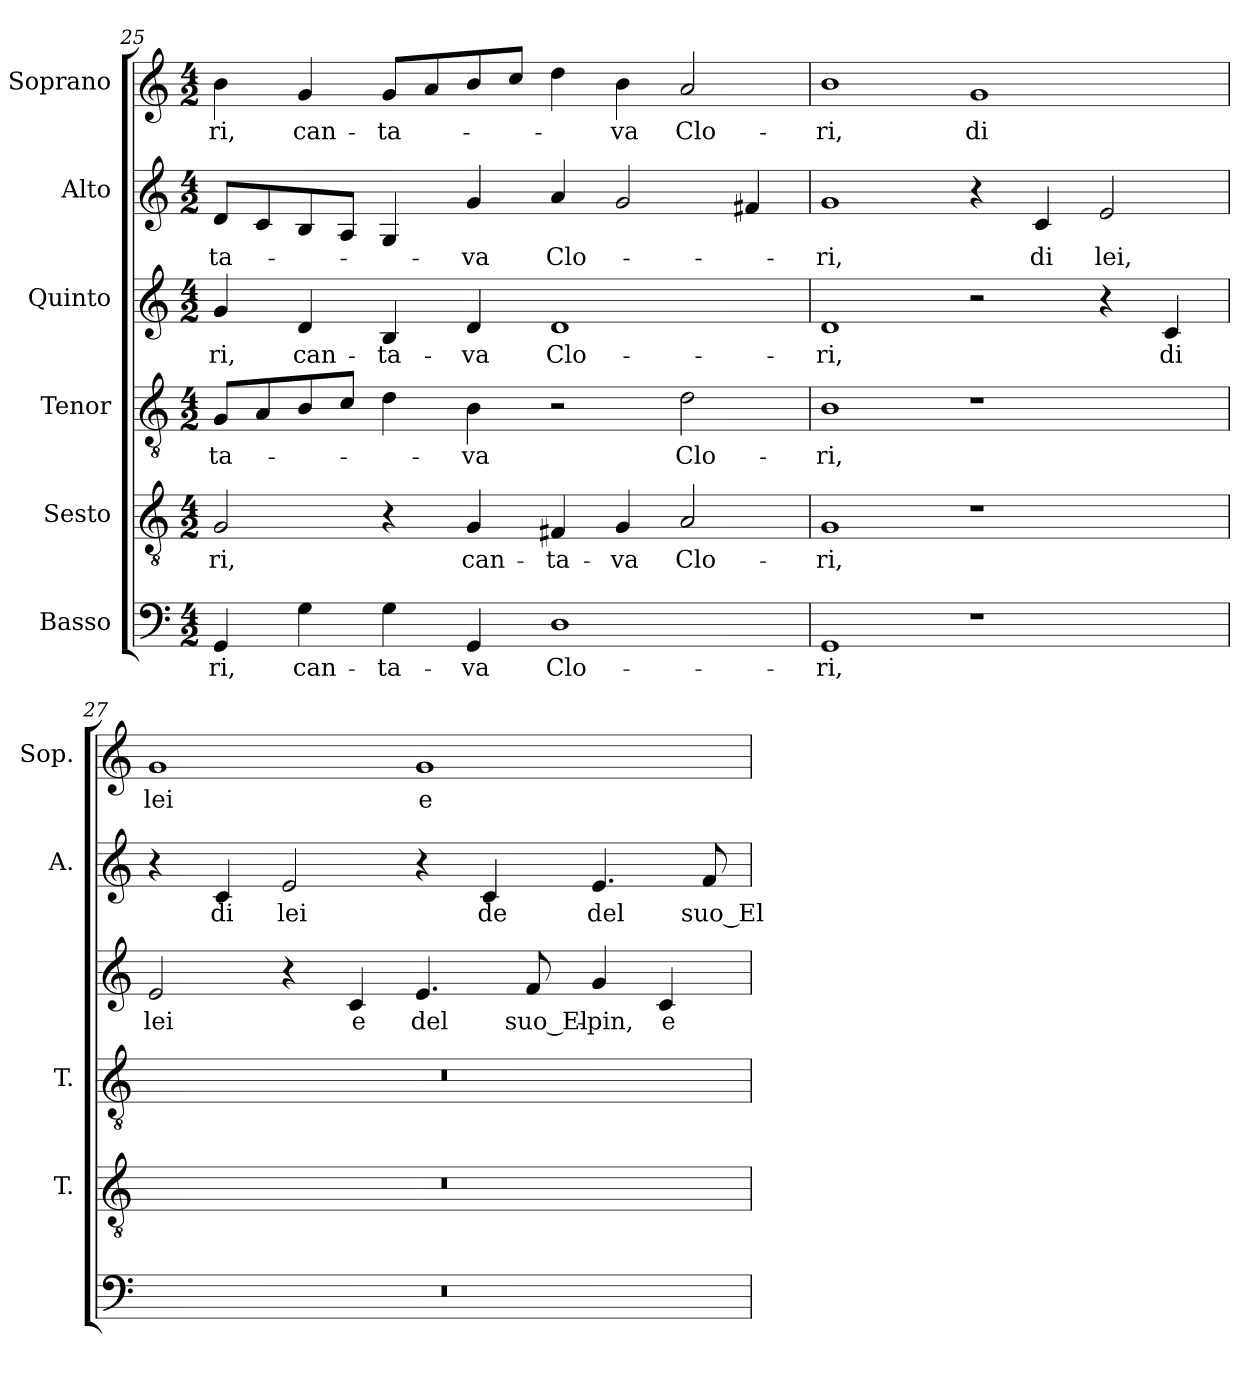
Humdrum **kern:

**kern	**text	**kern	**text	**kern	**text	**kern	**text	**kern	**text	**kern	**text
*part6	*part6	*part5	*part5	*part4	*part4	*part3	*part3	*part2	*part2	*part1	*part1
*staff6	*staff6	*staff5	*staff5	*staff4	*staff4	*staff3	*staff3	*staff2	*staff2	*staff1	*staff1
*I"Basso	*	*I"Sesto	*	*I"Tenor	*	*I"Quinto	*	*I"Alto	*	*I"Soprano	*
*	*	*I'T.	*	*I'T.	*	*	*	*I'A.	*	*I'Sop.	*
!!LO:PB:g=z
*clefF4	*	*clefGv2	*	*clefGv2	*	*clefG2	*	*clefG2	*	*clefG2	*
*	*	*ITrd7c12	*	*ITrd7c12	*	*	*	*	*	*	*
*k[]	*	*k[]	*	*k[]	*	*k[]	*	*k[]	*	*k[]	*
*C:	*	*C:	*	*C:	*	*C:	*	*C:	*	*C:	*
*M4/2	*	*M4/2	*	*M4/2	*	*M4/2	*	*M4/2	*	*M4/2	*
=25	=25	=25	=25	=25	=25	=25	=25	=25	=25	=25	=25
!	!LO:LY:b:color=#000000	!	!	!	!	!	!	!	!	!	!
!	!	!	!LO:LY:b:color=#000000	!	!	!	!	!	!	!	!
!	!	!	!	!	!LO:LY:b:color=#000000	!	!	!	!	!	!
!	!	!	!	!	!	!	!LO:LY:b:color=#000000	!	!	!	!
!	!	!	!	!	!	!	!	!	!LO:LY:b:color=#000000	!	!
!	!	!	!	!	!	!	!	!	!	!	!LO:LY:b:color=#000000
4GGi/	-ri,	2GGi/	-ri,	8GGi/L	-ta-	4gi/	-ri,	8di/L	-ta-	4bi\	-ri,
.	.	.	.	8AAi/	.	.	.	8ci/	.	.	.
!	!LO:LY:b:color=#000000	!	!	!	!	!	!	!	!	!	!
!	!	!	!	!	!	!	!LO:LY:b:color=#000000	!	!	!	!
!	!	!	!	!	!	!	!	!	!	!	!LO:LY:b:color=#000000
4Gi\	can-	.	.	8BBi/	.	4di/	can-	8Bi/	.	4gi/	can-
.	.	.	.	8Ci/J	.	.	.	8Ai/J	.	.	.
!	!LO:LY:b:color=#000000	!	!	!	!	!	!	!	!	!	!
!	!	!	!	!	!	!	!LO:LY:b:color=#000000	!	!	!	!
!	!	!	!	!	!	!	!	!	!	!	!LO:LY:b:color=#000000
4Gi\	-ta-	4r	.	4Di\	.	4Bi/	-ta-	4Gi/	.	8gi/L	-ta-
.	.	.	.	.	.	.	.	.	.	8ai/	.
!	!LO:LY:b:color=#000000	!	!	!	!	!	!	!	!	!	!
!	!	!	!LO:LY:b:color=#000000	!	!	!	!	!	!	!	!
!	!	!	!	!	!LO:LY:b:color=#000000	!	!	!	!	!	!
!	!	!	!	!	!	!	!LO:LY:b:color=#000000	!	!	!	!
!	!	!	!	!	!	!	!	!	!LO:LY:b:color=#000000	!	!
4GGi/	-va	4GGi/	can-	4BBi\	-va	4di/	-va	4gi/	-va	8bi/	.
.	.	.	.	.	.	.	.	.	.	8cci/J	.
!	!LO:LY:b:color=#000000	!	!	!	!	!	!	!	!	!	!
!	!	!	!LO:LY:b:color=#000000	!	!	!	!	!	!	!	!
!	!	!	!	!	!	!	!LO:LY:b:color=#000000	!	!	!	!
!	!	!	!	!	!	!	!	!	!LO:LY:b:color=#000000	!	!
1Di	Clo-	4FF#Xi/	-ta-	2r	.	1di	Clo-	4ai/	Clo-	4ddi\	.
!	!	!	!LO:LY:b:color=#000000	!	!	!	!	!	!	!	!
!	!	!	!	!	!	!	!	!	!	!	!LO:LY:b:color=#000000
.	.	4GGi/	-va	.	.	.	.	2gi/	.	4bi\	-va
!	!	!	!LO:LY:b:color=#000000	!	!	!	!	!	!	!	!
!	!	!	!	!	!LO:LY:b:color=#000000	!	!	!	!	!	!
!	!	!	!	!	!	!	!	!	!	!	!LO:LY:b:color=#000000
.	.	2AAi/	Clo-	2Di\	Clo-	.	.	.	.	2ai/	Clo-
.	.	.	.	.	.	.	.	4f#Xi/	.	.	.
=26	=26	=26	=26	=26	=26	=26	=26	=26	=26	=26	=26
!	!LO:LY:b:color=#000000	!	!	!	!	!	!	!	!	!	!
!	!	!	!LO:LY:b:color=#000000	!	!	!	!	!	!	!	!
!	!	!	!	!	!LO:LY:b:color=#000000	!	!	!	!	!	!
!	!	!	!	!	!	!	!LO:LY:b:color=#000000	!	!	!	!
!	!	!	!	!	!	!	!	!	!LO:LY:b:color=#000000	!	!
!	!	!	!	!	!	!	!	!	!	!	!LO:LY:b:color=#000000
1GGi	-ri,	1GGi	-ri,	1BBi	-ri,	1di	-ri,	1gi	-ri,	1bi	-ri,
!	!	!	!	!	!	!	!	!	!	!	!LO:LY:b:color=#000000
1r	.	1r	.	1r	.	2r	.	4r	.	1gi	di
!	!	!	!	!	!	!	!	!	!LO:LY:b:color=#000000	!	!
.	.	.	.	.	.	.	.	4ci/	di	.	.
!	!	!	!	!	!	!	!	!	!LO:LY:b:color=#000000	!	!
.	.	.	.	.	.	4r	.	2ei/	lei,	.	.
!	!	!	!	!	!	!	!LO:LY:b:color=#000000	!	!	!	!
.	.	.	.	.	.	4ci/	di	.	.	.	.
=27	=27	=27	=27	=27	=27	=27	=27	=27	=27	=27	=27
!LO:N:vis=1	!	!LO:N:vis=1	!	!LO:N:vis=1	!	!	!	!	!	!	!
!	!	!	!	!	!	!	!LO:LY:b:color=#000000	!	!	!	!
!	!	!	!	!	!	!	!	!	!	!	!LO:LY:b:color=#000000
0r	.	0r	.	0r	.	2ei/	lei	4r	.	1gi	lei
!	!	!	!	!	!	!	!	!	!LO:LY:b:color=#000000	!	!
.	.	.	.	.	.	.	.	4ci/	di	.	.
!	!	!	!	!	!	!	!	!	!LO:LY:b:color=#000000	!	!
.	.	.	.	.	.	4r	.	2ei/	lei	.	.
!	!	!	!	!	!	!	!LO:LY:b:color=#000000	!	!	!	!
.	.	.	.	.	.	4ci/	e	.	.	.	.
!	!	!	!	!	!	!	!LO:LY:b:color=#000000	!	!	!	!
!	!	!	!	!	!	!	!	!	!	!	!LO:LY:b:color=#000000
.	.	.	.	.	.	4.ei/	del	4r	.	1gi	e
!	!	!	!	!	!	!	!	!	!LO:LY:b:color=#000000	!	!
.	.	.	.	.	.	.	.	4ci/	de	.	.
!	!	!	!	!	!	!	!LO:LY:b:color=#000000	!	!	!	!
.	.	.	.	.	.	8fi/	suo_El-	.	.	.	.
!	!	!	!	!	!	!	!LO:LY:b:color=#000000	!	!	!	!
!	!	!	!	!	!	!	!	!	!LO:LY:b:color=#000000	!	!
.	.	.	.	.	.	4gi/	-pin,	4.ei/	del	.	.
!	!	!	!	!	!	!	!LO:LY:b:color=#000000	!	!	!	!
.	.	.	.	.	.	4ci/	e	.	.	.	.
!	!	!	!	!	!	!	!	!	!LO:LY:b:color=#000000	!	!
.	.	.	.	.	.	.	.	8fi/	suo_El-	.	.
=	=	=	=	=	=	=	=	=	=	=	=
*-	*-	*-	*-	*-	*-	*-	*-	*-	*-	*-	*-
